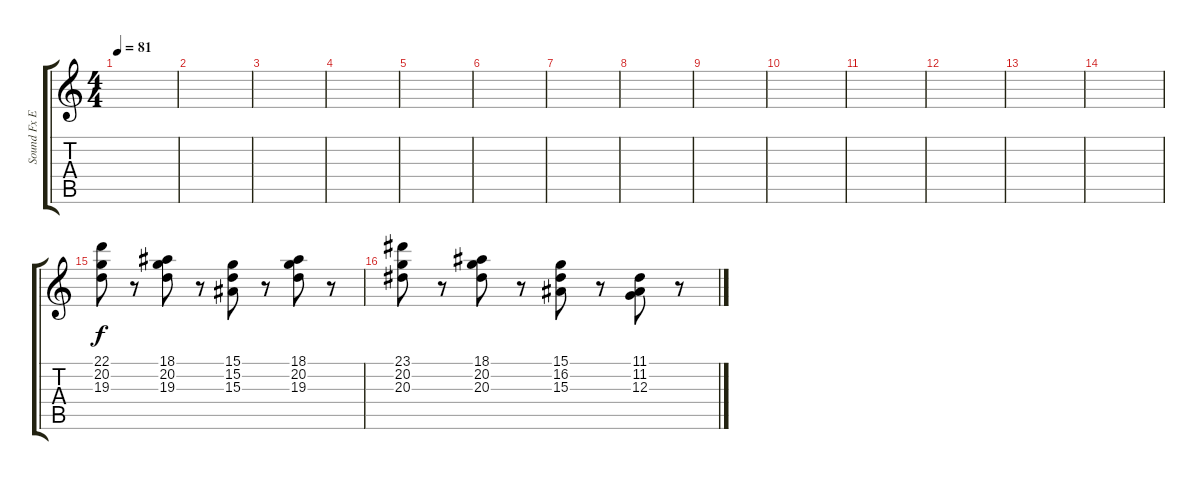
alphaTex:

\track ("Sound Fx Extra" "Sound Fx E") {instrument reversecymbal}
\staff {score tabs}
\tuning (E4 B3 G3 D3 A2 E2) {hide}
\ts (4 4)
\tempo 81
\clef g2
\ks c
|
|
|
|
|
|
|
|
|
|
|
|
|
|
(22.1 20.2 19.3).8{volume 5} r.8 (18.1 20.2 19.3).8 r.8 (15.1 15.2 15.3).8 r.8 (18.1 20.2 19.3).8 r.8 |
(23.1 20.2 20.3).8 r.8 (18.1 20.2 20.3).8 r.8 (15.1 16.2 15.3).8 r.8 (11.1 11.2 12.3).8 r.8
